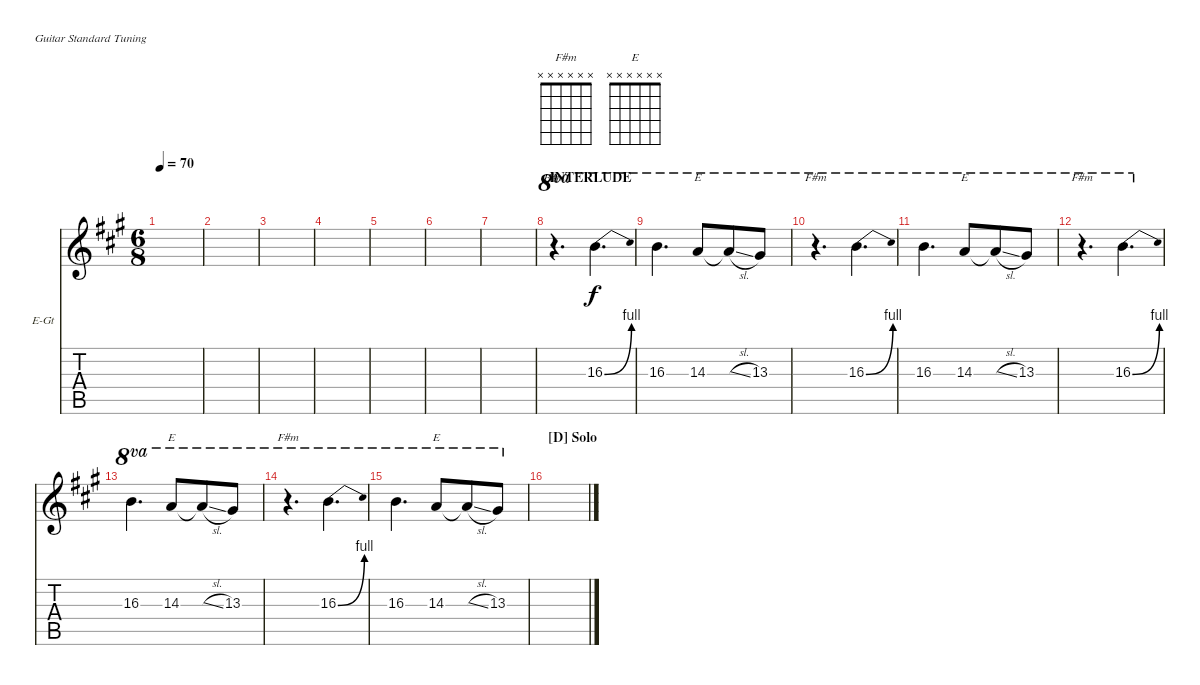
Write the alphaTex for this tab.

\defaultSystemsLayout 4
\bracketExtendMode nobrackets
\firstSystemTrackNameOrientation horizontal
\otherSystemsTrackNameOrientation horizontal
\track ("Harmony guitar 2" "E-Gt") {instrument electricguitarclean}
\staff {score tabs}
\tuning (E4 B3 G3 D3 A2 E2)
\chord ("F#m" x x x x x x)
\chord ("E" x x x x x x)
\ts (6 8)
\tempo 70
\clef g2
\ks a
|
|
|
|
|
|
|
\section ("" "INTERLUDE")
r.4{d ch "F#m" ot 8va} 16.3{be (bend 0 0 15 4)}.4{d ot 8va} |
16.3.4{d ot 8va} 14.3.8{ch "E" ot 8va} 14.3{sl t}.8{ot 8va} 13.3.8{ot 8va} |
r.4{d ch "F#m" ot 8va} 16.3{be (bend 0 0 15 4)}.4{d ot 8va} |
16.3.4{d ot 8va} 14.3.8{ch "E" ot 8va} 14.3{sl t}.8{ot 8va} 13.3.8{ot 8va} |
r.4{d ch "F#m" ot 8va} 16.3{be (bend 0 0 15 4)}.4{d ot 8va} |
16.3.4{d ot 8va} 14.3.8{ch "E" ot 8va} 14.3{sl t}.8{ot 8va} 13.3.8{ot 8va} |
r.4{d ch "F#m" ot 8va} 16.3{be (bend 0 0 15 4)}.4{d ot 8va} |
16.3.4{d ot 8va} 14.3.8{ch "E" ot 8va} 14.3{sl t}.8{ot 8va} 13.3.8{ot 8va} |
\section ("D" "Solo")
